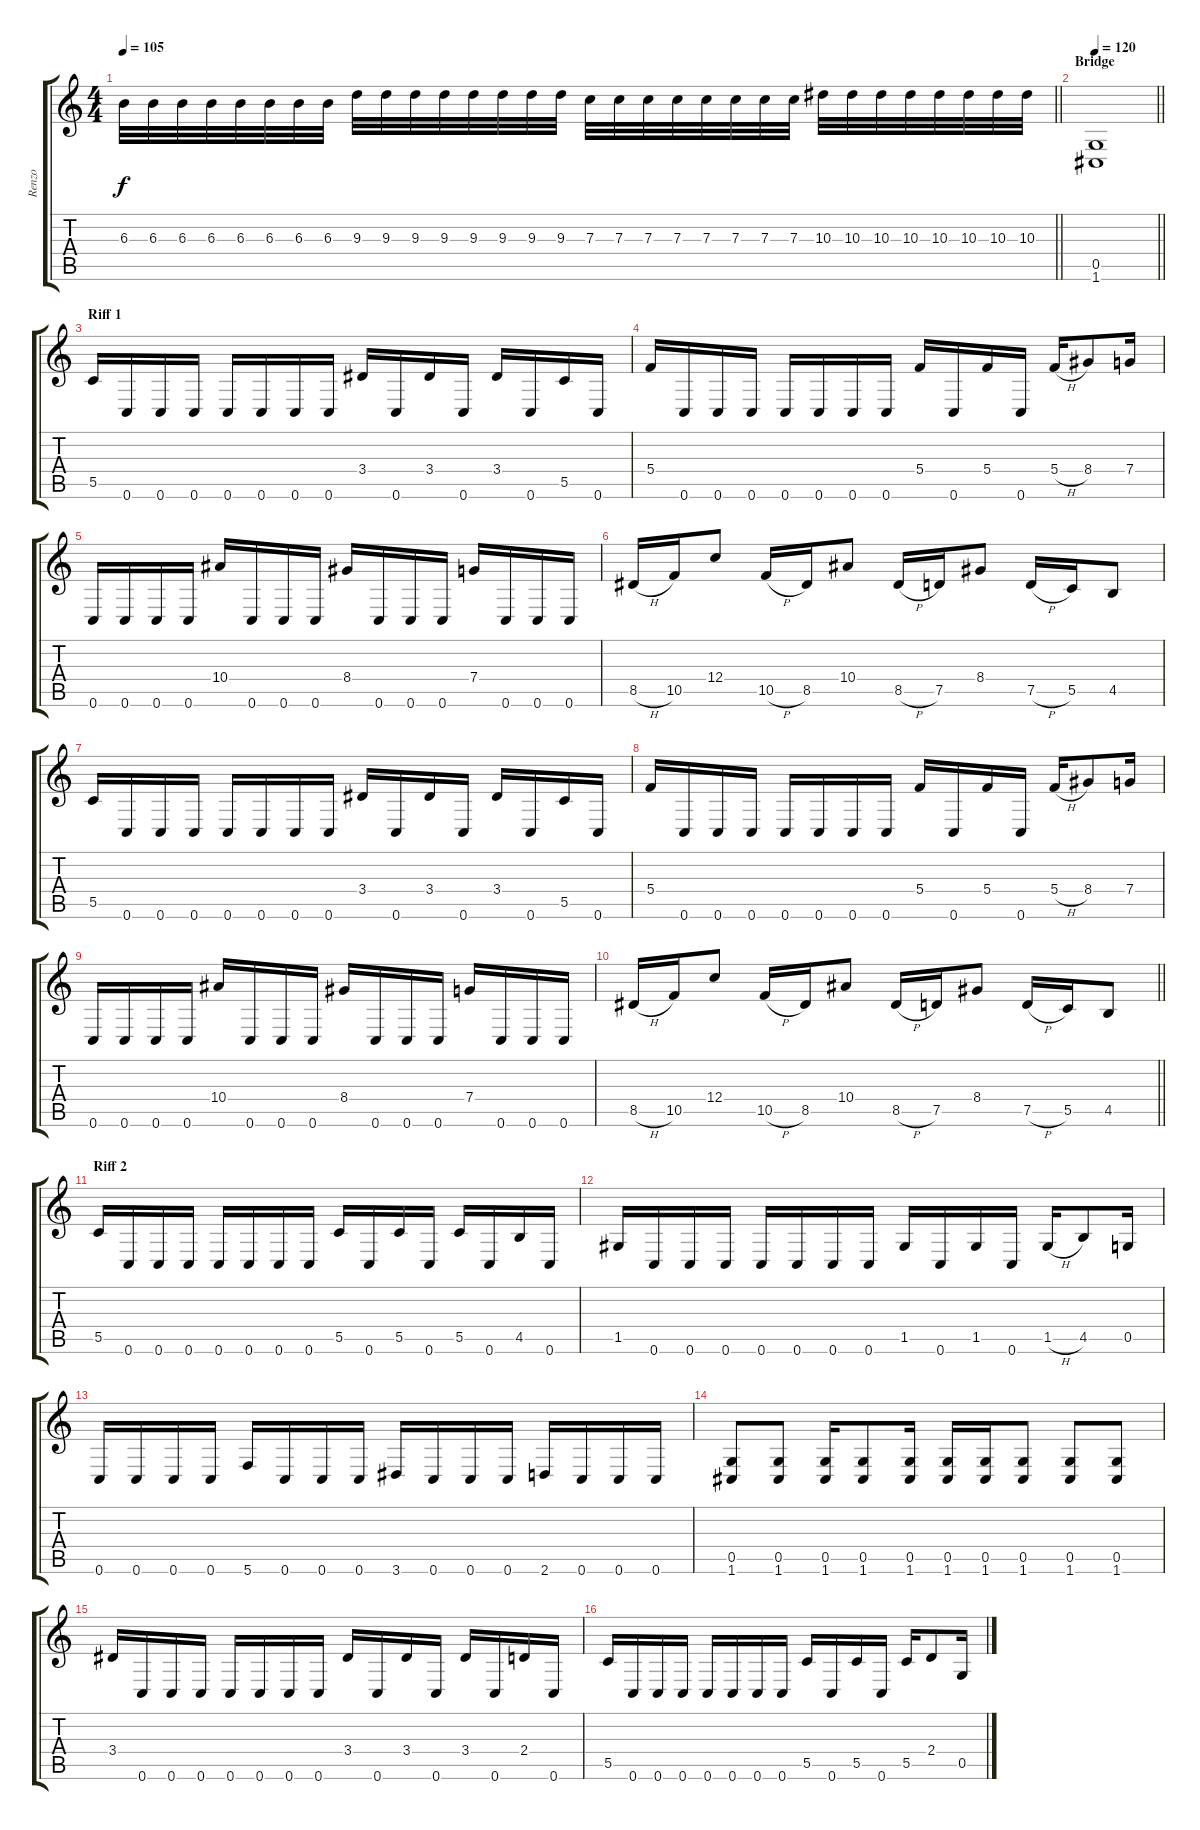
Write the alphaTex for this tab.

\track ("Renzo" "Renzo") {instrument overdrivenguitar}
\staff {score tabs}
\tuning (D4 A3 F3 C3 G2 C2) {hide}
\ts (4 4)
\tempo 105
\clef g2
\barLineRight lightlight
\ks c
6.3.32{dy f} 6.3.32 6.3.32 6.3.32 6.3.32 6.3.32 6.3.32 6.3.32 9.3.32 9.3.32 9.3.32 9.3.32 9.3.32 9.3.32 9.3.32 9.3.32 7.3.32 7.3.32 7.3.32 7.3.32 7.3.32 7.3.32 7.3.32 7.3.32 10.3.32 10.3.32 10.3.32 10.3.32 10.3.32 10.3.32 10.3.32 10.3.32 |
\section ("" "Bridge")
\tempo 120
\barLineRight lightlight
(0.5 1.6).1 |
\section ("" "Riff 1")
5.5.16 0.6.16 0.6.16 0.6.16 0.6.16 0.6.16 0.6.16 0.6.16 3.4.16 0.6.16 3.4.16 0.6.16 3.4.16 0.6.16 5.5.16 0.6.16 |
5.4.16 0.6.16 0.6.16 0.6.16 0.6.16 0.6.16 0.6.16 0.6.16 5.4.16 0.6.16 5.4.16 0.6.16 5.4{h}.16 8.4.8 7.4.16 |
0.6.16 0.6.16 0.6.16 0.6.16 10.4.16 0.6.16 0.6.16 0.6.16 8.4.16 0.6.16 0.6.16 0.6.16 7.4.16 0.6.16 0.6.16 0.6.16 |
8.5{h}.16 10.5.16 12.4.8 10.5{h}.16 8.5.16 10.4.8 8.5{h}.16 7.5.16 8.4.8 7.5{h}.16 5.5.16 4.5.8 |
5.5.16 0.6.16 0.6.16 0.6.16 0.6.16 0.6.16 0.6.16 0.6.16 3.4.16 0.6.16 3.4.16 0.6.16 3.4.16 0.6.16 5.5.16 0.6.16 |
5.4.16 0.6.16 0.6.16 0.6.16 0.6.16 0.6.16 0.6.16 0.6.16 5.4.16 0.6.16 5.4.16 0.6.16 5.4{h}.16 8.4.8 7.4.16 |
0.6.16 0.6.16 0.6.16 0.6.16 10.4.16 0.6.16 0.6.16 0.6.16 8.4.16 0.6.16 0.6.16 0.6.16 7.4.16 0.6.16 0.6.16 0.6.16 |
\barLineRight lightlight
8.5{h}.16 10.5.16 12.4.8 10.5{h}.16 8.5.16 10.4.8 8.5{h}.16 7.5.16 8.4.8 7.5{h}.16 5.5.16 4.5.8 |
\section ("" "Riff 2")
5.5.16 0.6.16 0.6.16 0.6.16 0.6.16 0.6.16 0.6.16 0.6.16 5.5.16 0.6.16 5.5.16 0.6.16 5.5.16 0.6.16 4.5.16 0.6.16 |
1.5.16 0.6.16 0.6.16 0.6.16 0.6.16 0.6.16 0.6.16 0.6.16 1.5.16 0.6.16 1.5.16 0.6.16 1.5{h}.16 4.5.8 0.5.16 |
0.6.16 0.6.16 0.6.16 0.6.16 5.6.16 0.6.16 0.6.16 0.6.16 3.6.16 0.6.16 0.6.16 0.6.16 2.6.16 0.6.16 0.6.16 0.6.16 |
(0.5 1.6).8 (0.5 1.6).8 (0.5 1.6).16 (0.5 1.6).8 (0.5 1.6).16 (0.5 1.6).16 (0.5 1.6).16 (0.5 1.6).8 (0.5 1.6).8 (0.5 1.6).8 |
3.4.16 0.6.16 0.6.16 0.6.16 0.6.16 0.6.16 0.6.16 0.6.16 3.4.16 0.6.16 3.4.16 0.6.16 3.4.16 0.6.16 2.4.16 0.6.16 |
5.5.16 0.6.16 0.6.16 0.6.16 0.6.16 0.6.16 0.6.16 0.6.16 5.5.16 0.6.16 5.5.16 0.6.16 5.5.16 2.4.8 0.5.16
